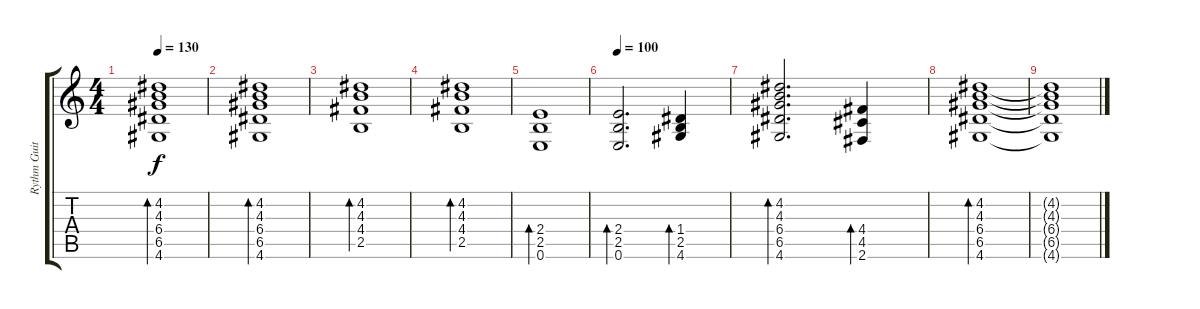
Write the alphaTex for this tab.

\track ("Rythm Guitar" "Rythm Guit") {instrument acousticguitarsteel}
\staff {score tabs}
\tuning (E4 B3 G3 D3 A2 E2) {hide}
\ts (4 4)
\tempo 130
\clef g2
\ks c
(4.2 4.3 6.4 6.5 4.6).1{bd 120 dy f} |
(4.2 4.3 6.4 6.5 4.6).1{bd 120} |
(4.2 4.3 4.4 2.5).1{bd 120} |
(4.2 4.3 4.4 2.5).1{bd 120} |
(2.4 2.5 0.6).1{bd 120} |
\tempo 100
(2.4 2.5 0.6).2{d bd 120} (1.4 2.5 4.6).4{bd 120} |
(4.2 4.3 6.4 6.5 4.6).2{d bd 120} (4.4 4.5 2.6).4{bd 120} |
(4.2 4.3 6.4 6.5 4.6).1{bd 120} |
(4.2{t} 4.3{t} 6.4{t} 6.5{t} 4.6{t}).1
